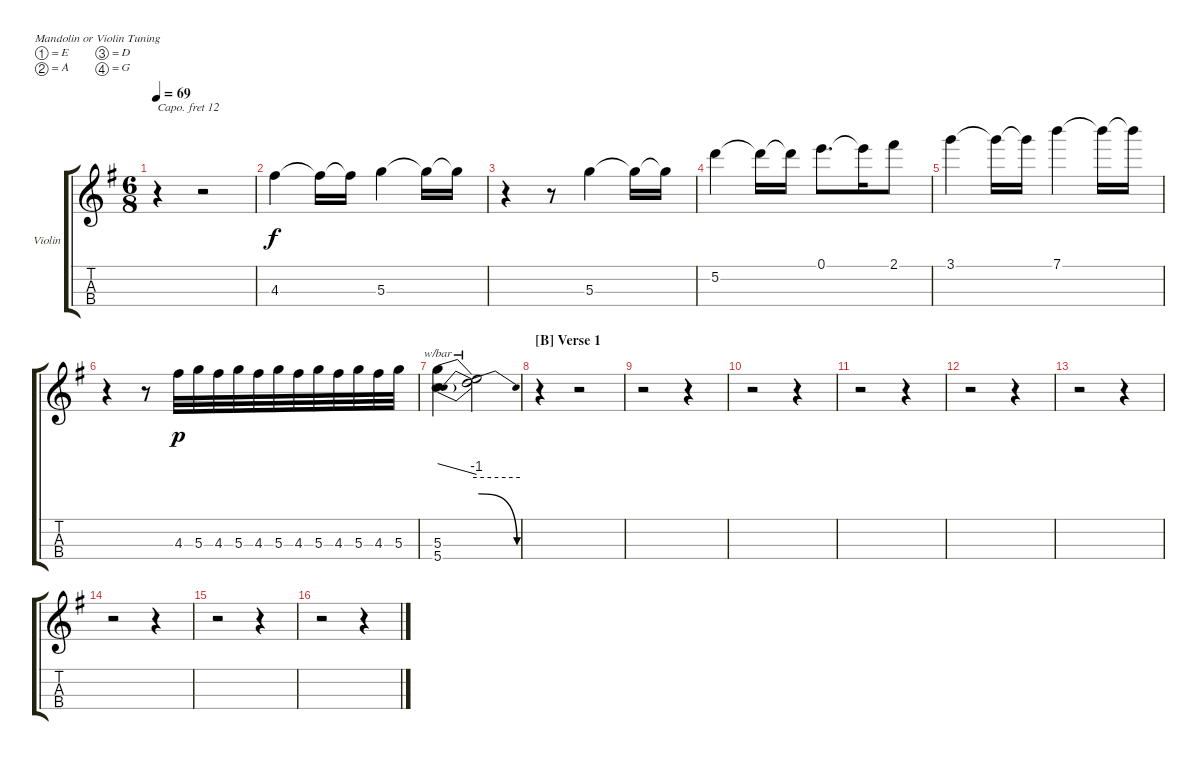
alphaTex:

\bracketExtendMode groupsimilarinstruments
\firstSystemTrackNameOrientation horizontal
\otherSystemsTrackNameOrientation horizontal
\track ("Violin" "Violin") {instrument synthstrings2}
\staff {score tabs}
\capo 12
\tuning (E5 A4 D4 G3)
\ts (6 8)
\tempo 69
\clef g2
\ks g
r.4{dy f} r.2 |
4.3.4 4.3{t}.16 4.3{t}.16 5.3.4 5.3{t}.16 5.3{t}.16 |
r.4 r.8 5.3.4 5.3{t}.16 5.3{t}.16 |
5.2.4 5.2{t}.16 5.2{t}.16 0.1.8{d} 0.1{t}.16 2.1.8 |
3.1.4 3.1{t}.16 3.1{t}.16 7.1.4 7.1{t}.16 7.1{t}.16 |
r.4 r.8 4.3.32{dy p} 5.3.32 4.3.32 5.3.32 4.3.32 5.3.32 4.3.32 5.3.32 4.3.32 5.3.32 4.3.32 5.3.32 |
(5.3 5.4).4{tbe (dive default 0 0 60 -4)} (5.3{t} 5.4{be (prebendrelease 0 4 60 0) t}).2{tbe (hold default 0 -6 60 -6)} |
\section ("B" "Verse 1")
r.4 r.2 |
r.2 r.4 |
r.2 r.4 |
r.2 r.4 |
r.2 r.4 |
r.2 r.4 |
r.2 r.4 |
r.2 r.4 |
r.2 r.4
